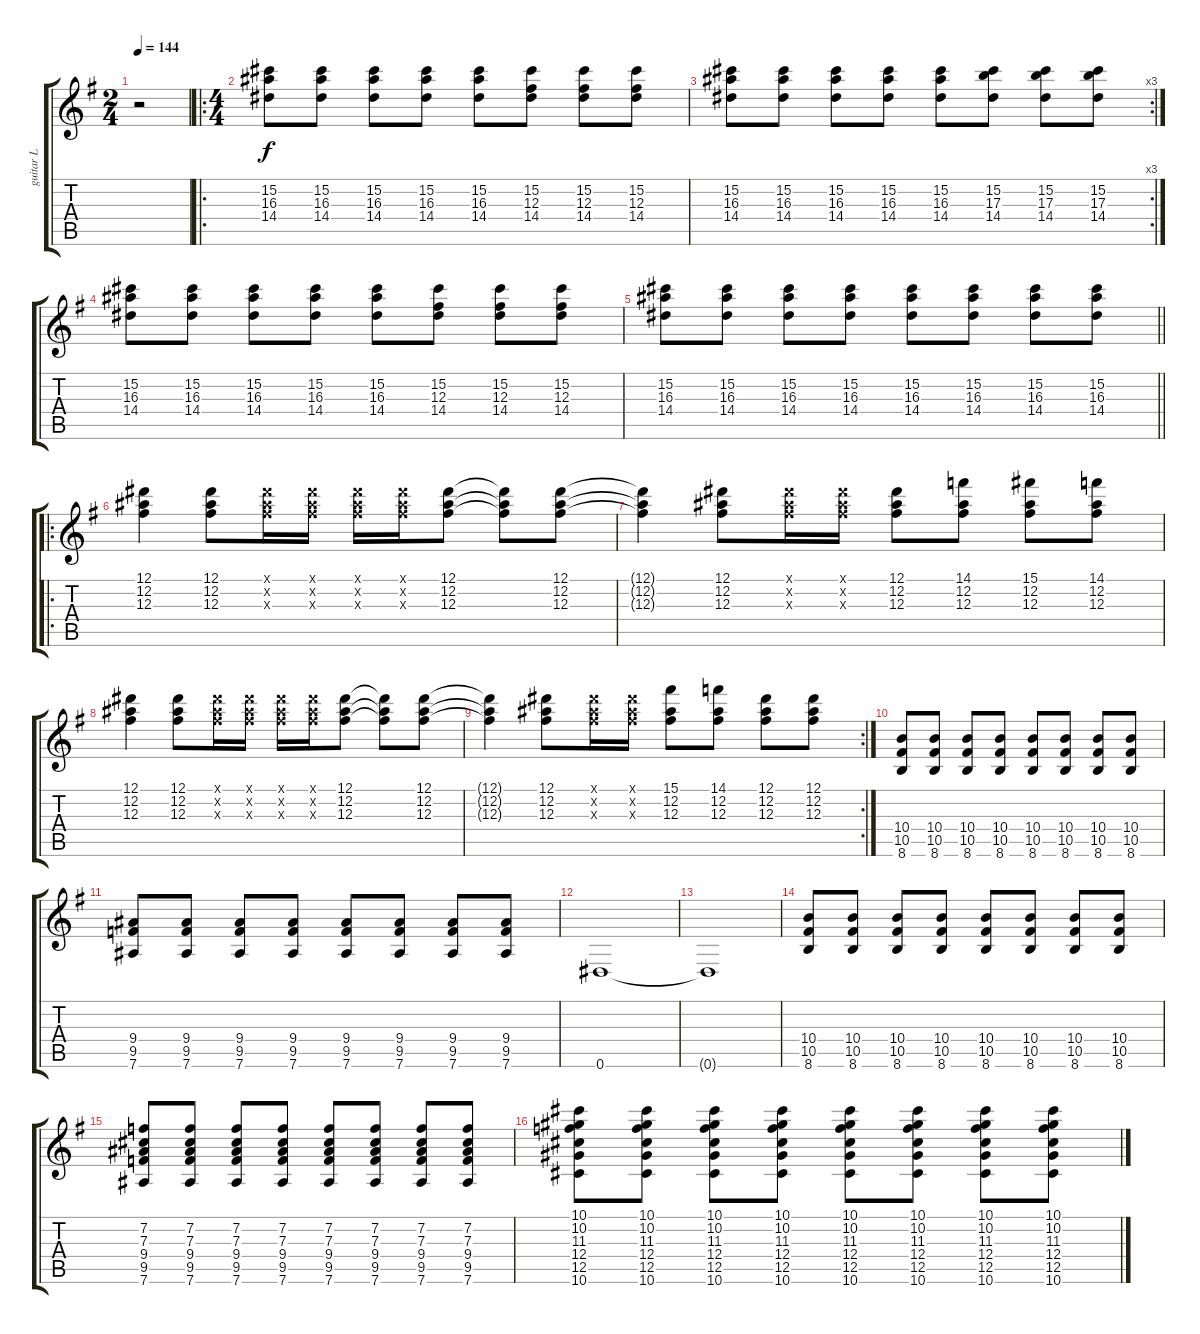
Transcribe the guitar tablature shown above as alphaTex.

\track ("guitar L" "guitar L") {instrument overdrivenguitar}
\staff {score tabs}
\tuning (Eb4 Bb3 Gb3 Db3 Ab2 Eb2) {hide}
\ts (2 4)
\tempo 144
\clef g2
\ks g
r.2{dy f instrument overdrivenguitar} |
\ro
\ts (4 4)
(15.2 16.3 14.4).8 (15.2 16.3 14.4).8 (15.2 16.3 14.4).8 (15.2 16.3 14.4).8 (15.2 16.3 14.4).8 (15.2 12.3 14.4).8 (15.2 12.3 14.4).8 (15.2 12.3 14.4).8 |
\rc 3
(15.2 16.3 14.4).8 (15.2 16.3 14.4).8 (15.2 16.3 14.4).8 (15.2 16.3 14.4).8 (15.2 16.3 14.4).8 (15.2 17.3 14.4).8 (15.2 17.3 14.4).8 (15.2 17.3 14.4).8 |
(15.2 16.3 14.4).8 (15.2 16.3 14.4).8 (15.2 16.3 14.4).8 (15.2 16.3 14.4).8 (15.2 16.3 14.4).8 (15.2 12.3 14.4).8 (15.2 12.3 14.4).8 (15.2 12.3 14.4).8 |
\barLineRight lightlight
(15.2 16.3 14.4).8 (15.2 16.3 14.4).8 (15.2 16.3 14.4).8 (15.2 16.3 14.4).8 (15.2 16.3 14.4).8 (15.2 16.3 14.4).8 (15.2 16.3 14.4).8 (15.2 16.3 14.4).8 |
\ro
(12.1 12.2 12.3).4 (12.1 12.2 12.3).8 (12.1{x} 12.2{x} 12.3{x}).16 (12.1{x} 12.2{x} 12.3{x}).16 (12.1{x} 12.2{x} 12.3{x}).16 (12.1{x} 12.2{x} 12.3{x}).16 (12.1 12.2 12.3).8 (12.1{t} 12.2{t} 12.3{t}).8 (12.1 12.2 12.3).8 |
(12.1{t} 12.2{t} 12.3{t}).4 (12.1 12.2 12.3).8 (12.1{x} 12.2{x} 12.3{x}).16 (12.1{x} 12.2{x} 12.3{x}).16 (12.1 12.2 12.3).8 (14.1 12.2 12.3).8 (15.1 12.2 12.3).8 (14.1 12.2 12.3).8 |
(12.1 12.2 12.3).4 (12.1 12.2 12.3).8 (12.1{x} 12.2{x} 12.3{x}).16 (12.1{x} 12.2{x} 12.3{x}).16 (12.1{x} 12.2{x} 12.3{x}).16 (12.1{x} 12.2{x} 12.3{x}).16 (12.1 12.2 12.3).8 (12.1{t} 12.2{t} 12.3{t}).8 (12.1 12.2 12.3).8 |
\rc 2
(12.1{t} 12.2{t} 12.3{t}).4 (12.1 12.2 12.3).8 (12.1{x} 12.2{x} 12.3{x}).16 (12.1{x} 12.2{x} 12.3{x}).16 (15.1 12.2 12.3).8 (14.1 12.2 12.3).8 (12.1 12.2 12.3).8 (12.1 12.2 12.3).8 |
(10.4 10.5 8.6).8 (10.4 10.5 8.6).8 (10.4 10.5 8.6).8 (10.4 10.5 8.6).8 (10.4 10.5 8.6).8 (10.4 10.5 8.6).8 (10.4 10.5 8.6).8 (10.4 10.5 8.6).8 |
(9.4 9.5 7.6).8 (9.4 9.5 7.6).8 (9.4 9.5 7.6).8 (9.4 9.5 7.6).8 (9.4 9.5 7.6).8 (9.4 9.5 7.6).8 (9.4 9.5 7.6).8 (9.4 9.5 7.6).8 |
0.6.1 |
0.6{t}.1 |
(10.4 10.5 8.6).8 (10.4 10.5 8.6).8 (10.4 10.5 8.6).8 (10.4 10.5 8.6).8 (10.4 10.5 8.6).8 (10.4 10.5 8.6).8 (10.4 10.5 8.6).8 (10.4 10.5 8.6).8 |
(7.2 7.3 9.4 9.5 7.6).8 (7.2 7.3 9.4 9.5 7.6).8 (7.2 7.3 9.4 9.5 7.6).8 (7.2 7.3 9.4 9.5 7.6).8 (7.2 7.3 9.4 9.5 7.6).8 (7.2 7.3 9.4 9.5 7.6).8 (7.2 7.3 9.4 9.5 7.6).8 (7.2 7.3 9.4 9.5 7.6).8 |
(10.1 10.2 11.3 12.4 12.5 10.6).8 (10.1 10.2 11.3 12.4 12.5 10.6).8 (10.1 10.2 11.3 12.4 12.5 10.6).8 (10.1 10.2 11.3 12.4 12.5 10.6).8 (10.1 10.2 11.3 12.4 12.5 10.6).8 (10.1 10.2 11.3 12.4 12.5 10.6).8 (10.1 10.2 11.3 12.4 12.5 10.6).8 (10.1 10.2 11.3 12.4 12.5 10.6).8
